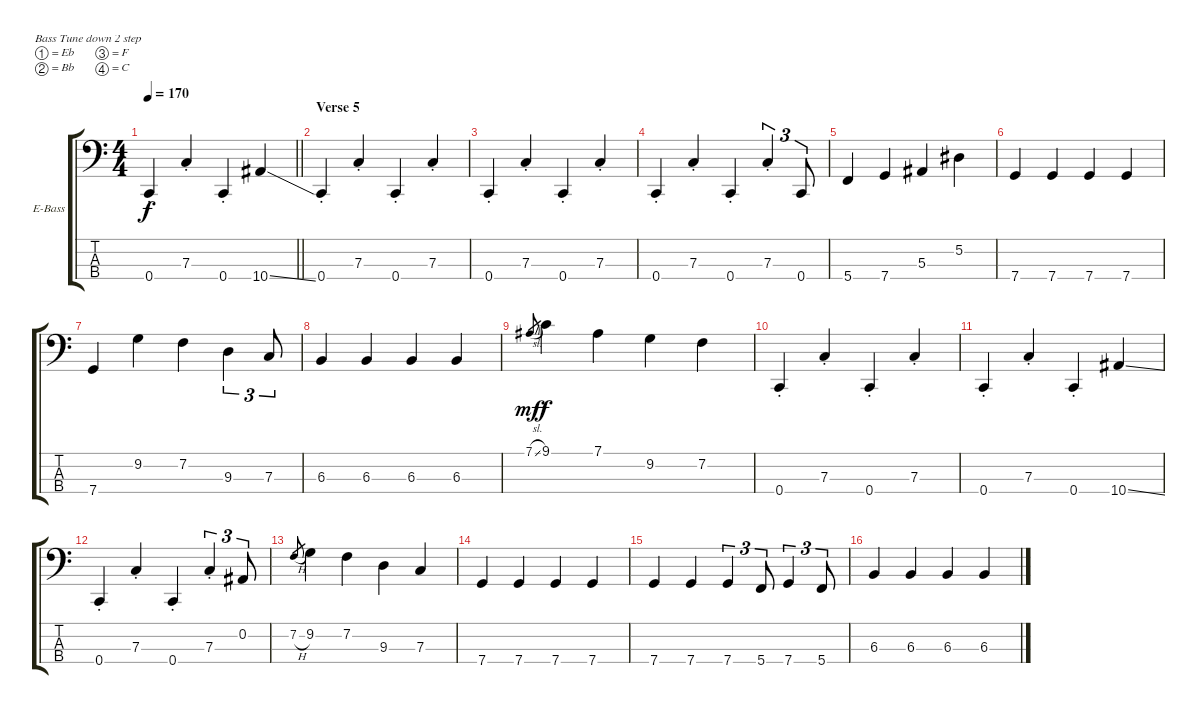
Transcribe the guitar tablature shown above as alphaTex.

\bracketExtendMode groupsimilarinstruments
\firstSystemTrackNameOrientation horizontal
\otherSystemsTrackNameOrientation horizontal
\track ("Nick Oliveri [Bass]" "E-Bass") {instrument electricbassfinger}
\staff {score tabs}
\tuning (Eb2 Bb1 F1 C1)
\ts (4 4)
\tempo 170
\clef f4
\barLineRight lightlight
\ks c
0.4{st}.4{dy f} 7.3{st}.4 0.4{st}.4 10.4{ss}.4 |
\section ("" "Verse 5")
0.4{st}.4 7.3{st}.4 0.4{st}.4 7.3{st}.4 |
0.4{st}.4 7.3{st}.4 0.4{st}.4 7.3{st}.4 |
0.4{st}.4 7.3{st}.4 0.4{st}.4 7.3{st}.4{tu (3 2)} 0.4.8{tu (3 2)} |
5.4.4 7.4.4 5.3.4 5.2.4 |
7.4.4 7.4.4 7.4.4 7.4.4 |
7.4.4 9.2.4 7.2.4 9.3.4{tu (3 2)} 7.3.8{tu (3 2)} |
6.3.4 6.3.4 6.3.4 6.3.4 |
7.1{sl}.8{gr dy mf} 9.1.4{dy f} 7.1.4 9.2.4 7.2.4 |
0.4{st}.4 7.3{st}.4 0.4{st}.4 7.3{st}.4 |
0.4{st}.4 7.3{st}.4 0.4{st}.4 10.4{ss}.4 |
0.4{st}.4 7.3{st}.4 0.4{st}.4 7.3{st}.4{tu (3 2)} 0.2.8{tu (3 2)} |
7.2{h}.8{gr} 9.2.4 7.2.4 9.3.4 7.3.4 |
7.4.4 7.4.4 7.4.4 7.4.4 |
7.4.4 7.4.4 7.4.4{tu (3 2)} 5.4.8{tu (3 2)} 7.4.4{tu (3 2)} 5.4.8{tu (3 2)} |
6.3.4 6.3.4 6.3.4 6.3.4
